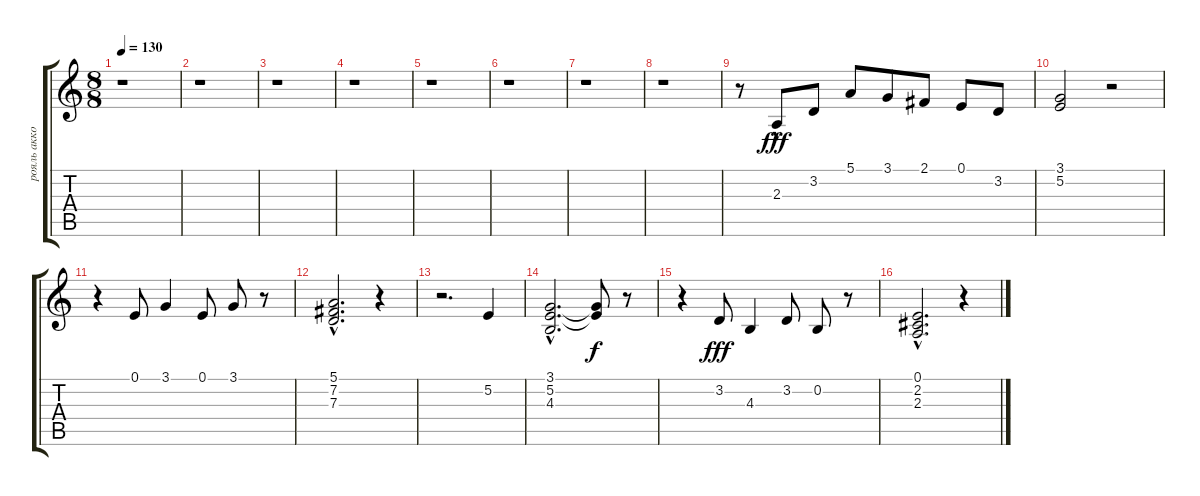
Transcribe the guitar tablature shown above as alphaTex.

\track ("рояль аккорды" "рояль акко") {instrument brightacousticpiano}
\staff {score tabs}
\tuning (E4 B3 G3 D3 A2 E2) {hide}
\ts (8 8)
\tempo 130
\clef g2
\ks c
r.1{dy fff} |
r.1 |
r.1 |
r.1 |
r.1 |
r.1 |
r.1 |
r.1 |
r.8 2.3{hac}.8 3.2.8 5.1.8 3.1.8 2.1.8 0.1.8 3.2.8 |
(3.1 5.2).2 r.2 |
r.4 0.1.8 3.1.4 0.1.8 3.1.8 r.8 |
(5.1{hac} 7.2{hac} 7.3{hac}).2{d} r.4 |
r.2{d} 5.2.4 |
(3.1{hac} 5.2{hac} 4.3{hac}).2{d} (3.1{t} 5.2{t}).8{dy f} r.8 |
r.4 3.2.8{dy fff} 4.3.4 3.2.8 0.2.8 r.8 |
(0.1{hac} 2.2{hac} 2.3{hac}).2{d} r.4
